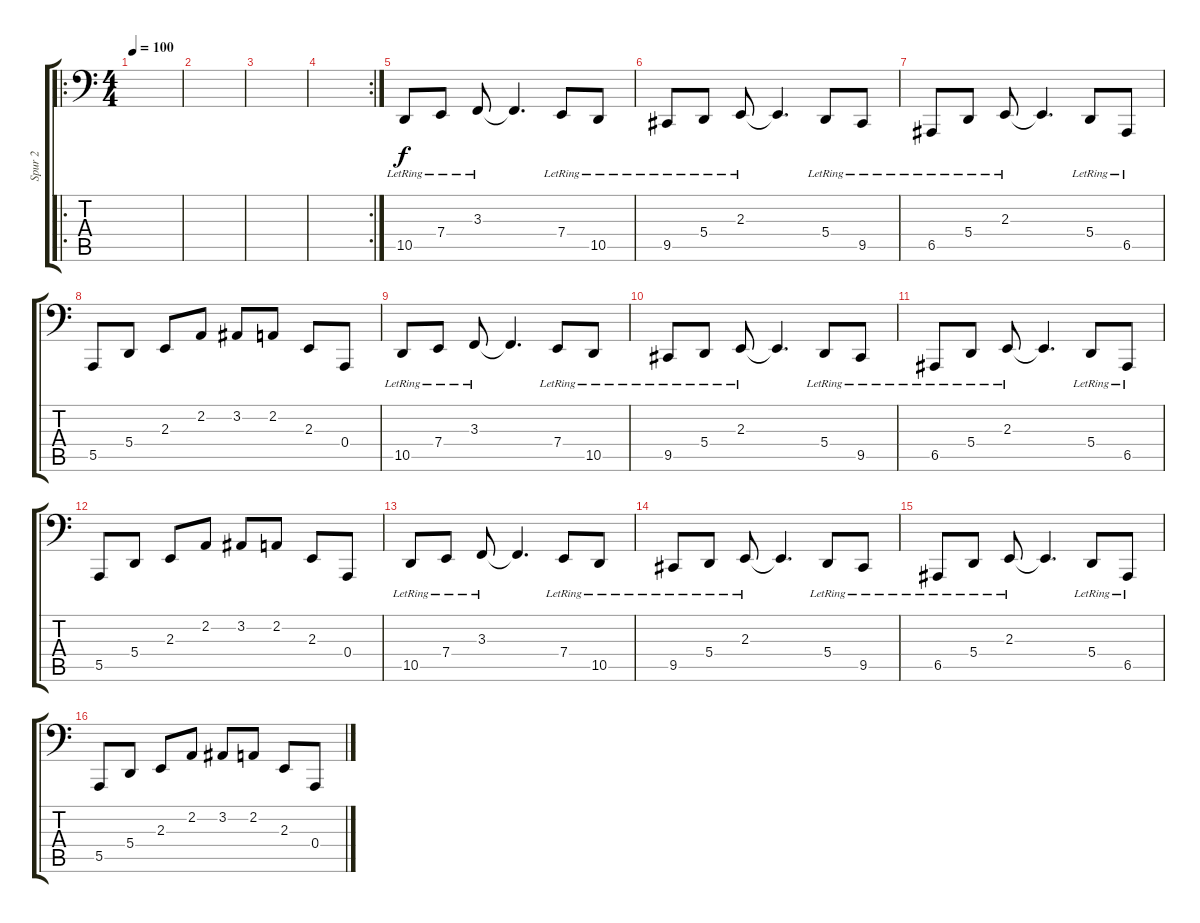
\track ("Spur 2" "Spur 2") {instrument acousticgrandpiano}
\staff {score tabs}
\tuning (C3 G2 D2 A1 E1 B0) {hide}
\ro
\ts (4 4)
\tempo 100
\clef f4
\ks c
|
|
|
\rc 2
|
10.5{lr}.8 7.4{lr}.8 3.3{lr}.8 3.3{t}.4{d} 7.4{lr}.8 10.5{lr}.8 |
9.5{lr}.8 5.4{lr}.8 2.3{lr}.8 2.3{t}.4{d} 5.4{lr}.8 9.5{lr}.8 |
6.5{lr}.8 5.4{lr}.8 2.3{lr}.8 2.3{t}.4{d} 5.4{lr}.8 6.5{lr}.8 |
5.5.8 5.4.8 2.3.8 2.2.8 3.2.8 2.2.8 2.3.8 0.4.8 |
10.5{lr}.8 7.4{lr}.8 3.3{lr}.8 3.3{t}.4{d} 7.4{lr}.8 10.5{lr}.8 |
9.5{lr}.8 5.4{lr}.8 2.3{lr}.8 2.3{t}.4{d} 5.4{lr}.8 9.5{lr}.8 |
6.5{lr}.8 5.4{lr}.8 2.3{lr}.8 2.3{t}.4{d} 5.4{lr}.8 6.5{lr}.8 |
5.5.8 5.4.8 2.3.8 2.2.8 3.2.8 2.2.8 2.3.8 0.4.8 |
10.5{lr}.8 7.4{lr}.8 3.3{lr}.8 3.3{t}.4{d} 7.4{lr}.8 10.5{lr}.8 |
9.5{lr}.8 5.4{lr}.8 2.3{lr}.8 2.3{t}.4{d} 5.4{lr}.8 9.5{lr}.8 |
6.5{lr}.8 5.4{lr}.8 2.3{lr}.8 2.3{t}.4{d} 5.4{lr}.8 6.5{lr}.8 |
5.5.8 5.4.8 2.3.8 2.2.8 3.2.8 2.2.8 2.3.8 0.4.8
